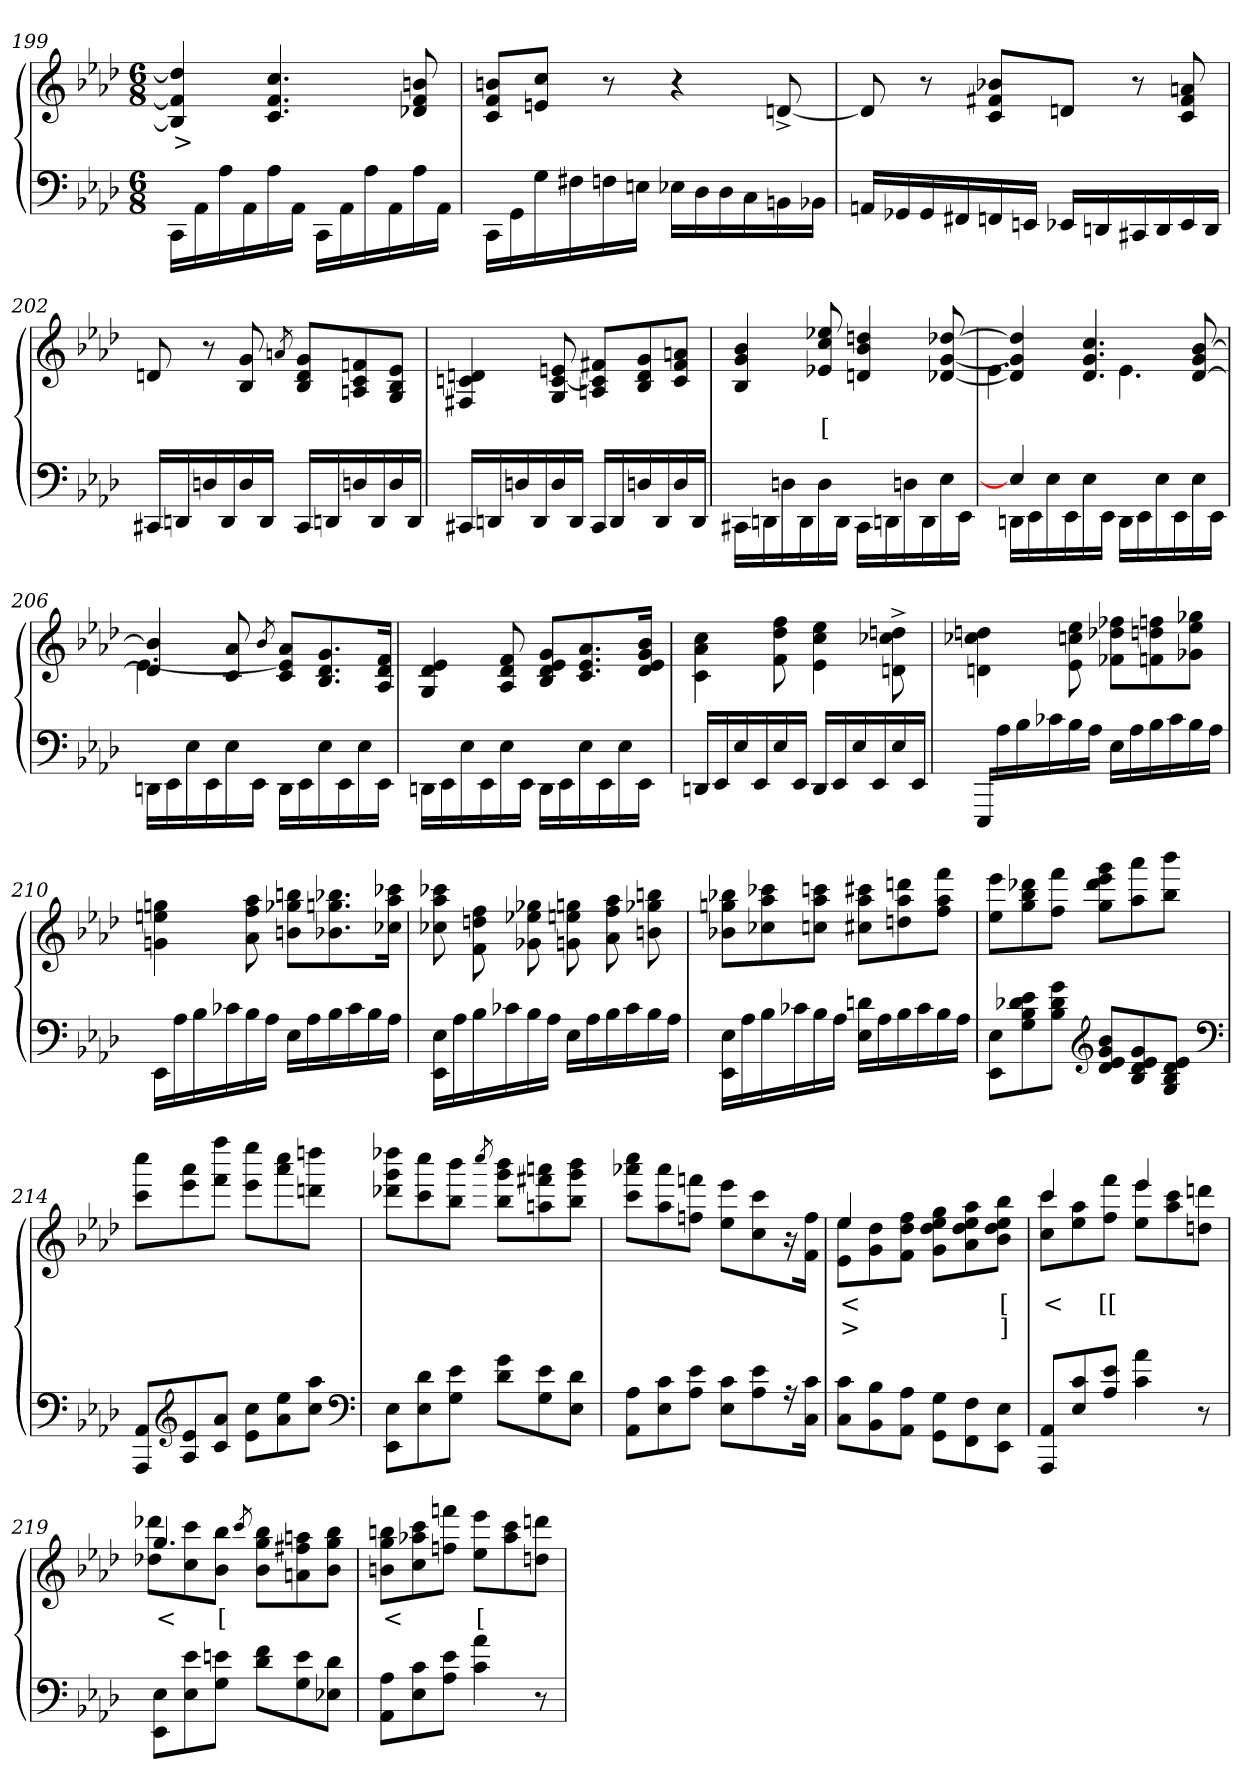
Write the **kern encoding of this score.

**kern	**kern	**text	**text
*part2	*part1	*part1	*part1
*staff2	*staff1	*staff1	*staff1
*clefF4	*clefG2	*	*
*k[b-e-a-d-]	*k[b-e-a-d-]	*	*
*M6/8	*M6/8	*	*
=199	=199	=199	=199
16CC\LL	4ddn] 4fn] 4Bn]	>	.
16AA-	.	.	.
16A-	.	.	.
16AA-	.	.	.
16A-	4.cc 4.f 4.c	.	.
16AA-JJ	.	.	.
16CC\LL	.	.	.
16AA-	.	.	.
16A-	.	.	.
16AA-	.	.	.
16A-	8bn 8f 8d-X	.	.
16AA-JJ	.	.	.
=200	=200	=200	=200
16CC\LL	8bn 8f 8cL	.	.
16GG	.	.	.
16G	8cc 8enJ	.	.
16F#X	.	.	.
16Fn	8r	.	.
16EnJJ	.	.	.
16E-X\LL	4r	]	.
16D-	.	.	.
16D-	.	.	.
16C	.	.	.
16BBn	[8dn^>	.	.
16BB-XJJ	.	.	.
=201	=201	=201	=201
16AAnLL	8dn]	.	.
16GG-X	.	.	.
16GG-	8r	.	.
16FF#X	.	.	.
16FFn	8b-X 8f#X 8cL	.	.
16EEnJJ	.	.	.
16EE-XLL	8dJ	.	.
16DDn	.	.	.
16CC#X	8r	.	.
16DD	.	.	.
16EE-	8an 8f# 8c	.	.
16DDJJ	.	.	.
=202	=202	=202	=202
16CC#XLL	8dn	.	.
16DDn	.	.	.
16Dn	8r	.	.
16DD	.	.	.
16D	8g 8B-	.	.
16DDJJ	.	.	.
.	8qan/	.	.
16CC#LL	8g 8d] 8B-L	.	.
16DDn	.	.	.
16Dn	8fn 8c 8An	.	.
16DD	.	.	.
16D	8e- 8B- 8GJ	.	.
16DDJJ	.	.	.
=203	=203	=203	=203
16CC#XLL	4dn 4cn 4F#X	.	.
16DDn	.	.	.
16Dn	.	.	.
16DD	.	.	.
16D	8en [8c 8G	.	.
16DDJJ	.	.	.
16CC#LL	8f# 8c] 8AnL	.	.
16DD	.	.	.
16Dn	8g 8d 8B-	.	.
16DD	.	.	.
16D	8an 8f# 8cJ	.	.
16DDJJ	.	.	.
=204	=204	=204	=204
16CC#X\LL	4b- 4g 4B-	.	.
16DDn	.	.	.
16Dn	.	.	.
16DD	.	.	.
16D	8ee-X 8cc 8e-X	[	.
16DDJJ	.	.	.
16CC#\LL	4ddn 4b- 4dn	.	.
16DDn	.	.	.
16Dn	.	.	.
16DD	.	.	.
16E-	[8dd-X [8g [8d-X	.	.
16EE-JJ	.	.	.
=205	=205	=205	=205
*^	*^	*	*
4E-]	16DDnLL	4dd-] 4g] 4d-]	4.e-	.	.
.	16EE-	.	.	.	.
.	16E-	.	.	.	.
.	16EE-	.	.	.	.
2ryy	16E-	4.cc 4.g 4.d-	.	.	.
.	16EE-JJ	.	.	.	.
.	16DD\LL	.	4.e-	.	.
.	16EE-	.	.	.	.
.	16E-	.	.	.	.
.	16EE-	.	.	.	.
.	16E-	[8b- 8g [8d-	.	.	.
.	16EE-JJ	.	.	.	.
*v	*v	*	*	*	*
=206	=206	=206	=206	=206
16DDn\LL	4b-] 4d-]	[4.e-	.	.
16EE-	.	.	.	.
16E-	.	.	.	.
16EE-	.	.	.	.
16E-	8a- 8c	.	.	.
16EE-JJ	.	.	.	.
.	8qb-/	.	.	.
16DD\LL	8a- 8e-] 8cL	4.ryy	.	.
16EE-	.	.	.	.
16E-	8.g 8.d- 8.B-	.	.	.
16EE-	.	.	.	.
16E-	.	.	.	.
16EE-JJ	16f 16d- 16A-Jk	.	.	.
*	*v	*v	*	*
=207	=207	=207	=207
16DDn\LL	4e- 4d- 4G	.	.
16EE-	.	.	.
16E-	.	.	.
16EE-	.	.	.
16E-	8f 8d- 8A-	.	.
16EE-JJ	.	.	.
16DD\LL	8g 8e- 8d- 8B-L	.	.
16EE-	.	.	.
16E-	8.a- 8.e- 8.c	.	.
16EE-	.	.	.
16E-	.	.	.
16EE-JJ	16b- 16g 16e- 16d-Jk	.	.
=208	=208	=208	=208
16DDnLL	4cc 4a- 4c\	.	.
16EE-	.	.	.
16E-	.	.	.
16EE-	.	.	.
16E-	8ff 8dd- 8f	.	.
16EE-JJ	.	.	.
16DDLL	4ee- 4cc 4e-\	.	.
16EE-	.	.	.
16E-	.	.	.
16EE-	.	.	.
16E-	8ddn^> 8cc-X^> 8dn\^>	.	.
16EE-JJ	.	.	.
=209	=209	=209	=209
16EEE-/LL	4ddn 4cc-X 4dn\	.	.
16A-\	.	.	.
16B-\	.	.	.
16c-X\	.	.	.
16B-\	8ee- 8ccn 8e-\	.	.
16A-\JJ	.	.	.
16E-LL	8ff-X 8dd-X 8f-XL	.	.
16A-	.	.	.
16B-	8ffn 8ddn 8fn	.	.
16c-	.	.	.
16B-	8gg-X 8ee- 8g-XJ	.	.
16A-JJ	.	.	.
=210	=210	=210	=210
16EE-LL	4ggn 4een 4gn	.	.
16A-	.	.	.
16B-	.	.	.
16c-X	.	.	.
16B-	8aa- 8ff 8a-	.	.
16A-JJ	.	.	.
16E-LL	8bbn 8gg-X 8bnL	.	.
16A-	.	.	.
16B-	8.bb-X 8.ggn 8.b-X	.	.
16c-	.	.	.
16B-	.	.	.
16A-JJ	16ccc-X 16aa- 16cc-XJk	.	.
=211	=211	=211	=211
16E- 16EE-LL	8ccc-X 8aa- 8cc-X	.	.
16A-	.	.	.
16B-	8ff 8ddn 8fL	.	.
16c-X	.	.	.
16B-	8gg-X 8ee-X 8g-X	.	.
16A-JJ	.	.	.
16E-LL	8ggn 8een 8gnL	.	.
16A-	.	.	.
16B-	8aa- 8ff 8a-	.	.
16c-	.	.	.
16B-	8bbn 8gg-X 8bnJ	.	.
16A-JJ	.	.	.
=212	=212	=212	=212
16E- 16EE-LL	8bb-X 8ggn 8b-XL	.	.
16A-	.	.	.
16B-	8ccc-X 8aa- 8cc-X	.	.
16c-X	.	.	.
16B-	8cccn 8aa- 8ccnJ	.	.
16A-JJ	.	.	.
16dn 16E-LL	8ccc#X 8aa- 8cc#XL	.	.
16A-	.	.	.
16B-	8dddn 8aa- 8ddn	.	.
16c-	.	.	.
16B-	8fff 8aa- 8ffJ	.	.
16A-JJ	.	.	.
=213	=213	=213	=213
8E- 8EE-L	8eee- 8ee-L	.	.
8e- 8d-X 8B- 8G	8ddd-X 8bb- 8gg	.	.
8g 8d- 8B-J	8fff 8ffJ	.	.
*clefG2	*	*	*
8b- 8g 8e- 8d-L	8ggg 8eee- 8ddd- 8ggL	.	.
8g 8e- 8d- 8B-	8aaa- 8aa-	.	.
8e- 8d- 8B- 8GJ	8bbb- 8bb-J	.	.
*clefF4	*	*	*
=214	=214	=214	=214
8AA- 8AAA-L	8cccc 8cccL	.	.
*clefG2	*	*	*
8e- 8A-	8aaa- 8eee-	.	.
8a- 8cJ	8ffff 8fffJ	.	.
8cc 8e-L	8eeee- 8eee-L	.	.
8ee- 8a-	8cccc 8aaa-	.	.
8aa- 8ccJ	8ddddn 8dddnJ	.	.
*clefF4	*	*	*
=215	=215	=215	=215
8E- 8EE-L	8dddd-X 8ggg 8ddd-XL	.	.
8d- 8E-	8cccc 8ccc	.	.
8e- 8GJ	8bbb- 8bb-J	.	.
.	8qcccc/	.	.
8g 8d-L	8bbb- 8ggg] 8bb-L	.	.
8e- 8G	8aaan 8fff#X 8aan	.	.
8d- 8E-J	8bbb- 8ggg 8bb-J	.	.
=216	=216	=216	=216
8A- 8AA-L	8cccc 8aaa-X 8cccL	.	.
8c 8E-	8aaa- 8aa-	.	.
8e- 8A-J	8fffn 8ffnJ	.	.
8c 8E-L	8eee- 8ee-L	.	.
8e- 8A-	8ccc 8cc	.	.
16r	16r	.	.
16c 16CJk	16ff 16fJk	.	.
=217	=217	=217	=217
*	*^	*	*
8c 8CL	4ee-	8ee- 8e-L	<	>
8B- 8BB-	.	8dd- 8g	.	.
8A- 8AA-J	2ryy	8ff 8dd- 8fJ	.	.
8G 8GG\L	.	8gg 8ee- 8dd- 8gL	.	.
8F 8FF	.	8aa- 8ee- 8dd- 8a-	.	.
8E- 8EE-J	.	8bb- 8ee- 8dd- 8b-J	[	]
=218	=218	=218	=218	=218
8AA- 8AAA-L	4ccc	8ccc 8ccL	<	.
8c 8E-	.	8aa- 8ee-	.	.
8e- 8A-J	8ryy	8fff 8ffJ	[[	.
4a- 4c	4eee-	8eee- 8ee-L	.	.
.	.	8ccc 8aa-	.	.
8r	8ryy	8dddn 8ddnJ	.	.
=219	=219	=219	=219	=219
8E- 8EE-L	4.gg	8ddd-X 8dd-XL	<	.
8e- 8E-	.	8ccc 8cc	.	.
8en 8GJ	.	8bb- 8b-J	[	.
.	.	8qccc/	.	.
8f 8d-L	4.ryy	8bb- 8gg 8b-L	.	.
8e 8G	.	8aan 8ff#X 8an	.	.
8d- 8E-XJ	.	8bb- 8gg 8b-J	.	.
*	*v	*v	*	*
=220	=220	=220	=220
8A- 8AA-L	8bbn 8gg 8bnL	<	.
8c 8E-	8ccc 8aa-X 8cc	.	.
8e- 8A-J	8fffn 8ffnJ	.	.
4a- 4c	8eee- 8ee-L	[	.
.	8ccc 8aa-	.	.
8r	8dddn 8ddnJ	.	.
=	=	=	=
*-	*-	*-	*-
